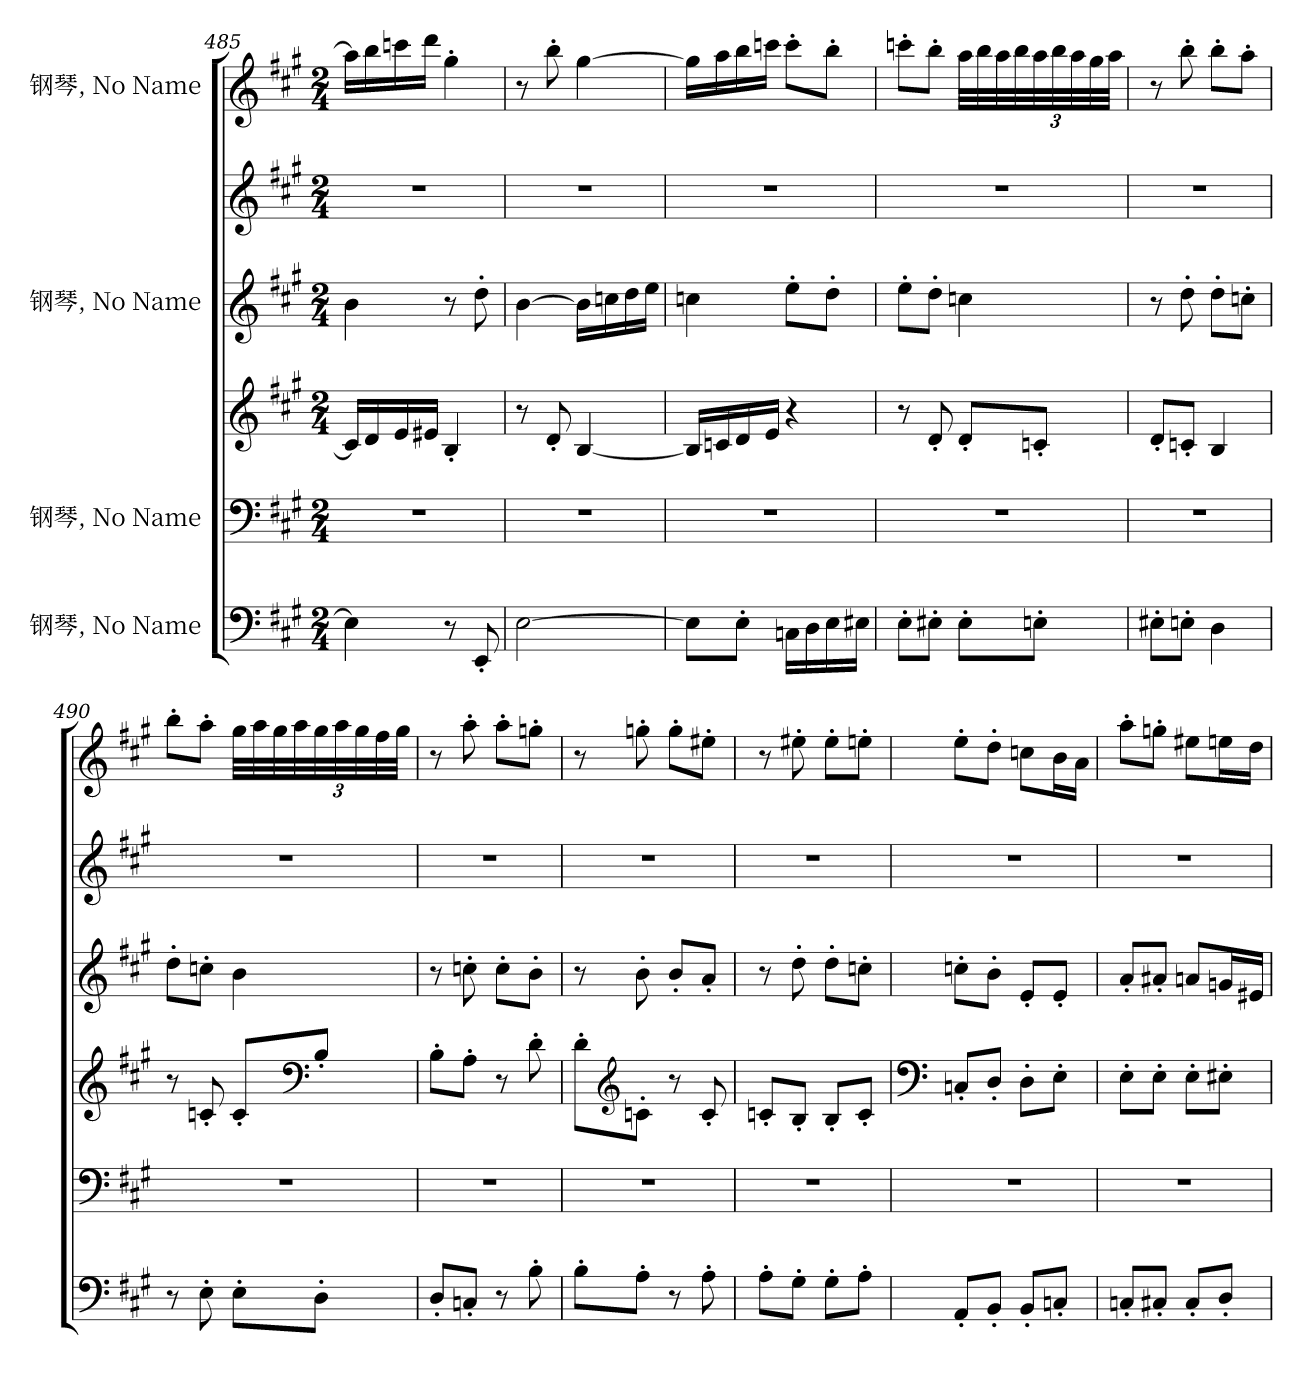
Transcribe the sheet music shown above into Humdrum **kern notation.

**kern	**kern	**kern	**kern	**kern	**kern
*part4	*part3	*part3	*part2	*part2	*part1
*staff6	*staff5	*staff4	*staff3	*staff2	*staff1
*I"钢琴, No Name	*I"钢琴, No Name	*	*I"钢琴, No Name	*	*I"钢琴, No Name
!!LO:PB:g=z
*clefF4	*clefF4	*clefG2	*clefG2	*clefG2	*clefG2
*k[f#c#g#]	*k[f#c#g#]	*k[f#c#g#]	*k[f#c#g#]	*k[f#c#g#]	*k[f#c#g#]
*M2/4	*M2/4	*M2/4	*M2/4	*M2/4	*M2/4
*MM121	*MM121	*MM121	*MM121	*MM121	*MM121
=485	=485	=485	=485	=485	=485
4E\]	2r	16c/LL]	4b\	2r	16aa\LL]
.	.	16d/	.	.	16bb\
.	.	16e/	.	.	16cccn\
.	.	16e#X/JJ	.	.	16ddd\JJ
8r	.	4B'/	8r	.	4gg#'\
8EE'/	.	.	8dd'\	.	.
=486	=486	=486	=486	=486	=486
*	*	*	*	*	*MM121
[2E\	2r	8r	[4b\	2r	8r
.	.	8d'/	.	.	8bb'\
.	.	[4B/	16b\LL]	.	[4gg#\
.	.	.	16ccn\	.	.
.	.	.	16dd\	.	.
.	.	.	16ee\JJ	.	.
=487	=487	=487	=487	=487	=487
*	*	*	*	*	*MM121
8E\L]	2r	16B/LL]	4ccn\	2r	16gg#\LL]
.	.	16cn/	.	.	16aa\
8E'\J	.	16d/	.	.	16bb\
.	.	16e/JJ	.	.	16cccn\JJ
16Cn\LL	.	4r	8ee'\L	.	8ccc'\L
16D\	.	.	.	.	.
16E\	.	.	8dd'\J	.	8bb'\J
16E#X\JJ	.	.	.	.	.
!!LO:LB:g=z
=488	=488	=488	=488	=488	=488
8E'\L	2r	8r	8ee'\L	2r	8cccn'\L
8E#X'\J	.	8d'/	8dd'\J	.	8bb'\J
8E#'\L	.	8d'/L	4ccn\	.	32aa\LLL
.	.	.	.	.	32bb\
.	.	.	.	.	32aa\
.	.	.	.	.	32bb\
*	*	*	*	*	*Xbrackettup
8En'\J	.	8cn'/J	.	.	48aa\
.	.	.	.	.	48bb\
.	.	.	.	.	48aa\
.	.	.	.	.	32gg#\
.	.	.	.	.	32aa\JJJ
=489	=489	=489	=489	=489	=489
8E#X'\L	2r	8d'/L	8r	2r	8r
8En'\J	.	8cn'/J	8dd'\	.	8bb'\
4D\	.	4B/	8dd'\L	.	8bb'\L
.	.	.	8ccn'\J	.	8aa'\J
=490	=490	=490	=490	=490	=490
8r	2r	8r	8dd'\L	2r	8bb'\L
8E'\	.	8cn'/	8ccn'\J	.	8aa'\J
8E'\L	.	8c'/L	4b\	.	32gg#\LLL
.	.	.	.	.	32aa\
.	.	.	.	.	32gg#\
.	.	.	.	.	32aa\
*	*	*clefF4	*	*	*
8D'\J	.	8B'/J	.	.	48gg#\
.	.	.	.	.	48aa\
.	.	.	.	.	48gg#\
.	.	.	.	.	32ff#\
.	.	.	.	.	32gg#\JJJ
!!LO:PB:g=z
=491	=491	=491	=491	=491	=491
8D'/L	2r	8B'\L	8r	2r	8r
8Cn'/J	.	8A'\J	8ccn'\	.	8aa'\
8r	.	8r	8cc'\L	.	8aa'\L
8B'\	.	8d'\	8b'\J	.	8ggn'\J
=492	=492	=492	=492	=492	=492
8B'\L	2r	8d'\L	8r	2r	8r
*	*	*clefG2	*	*	*
8A'\J	.	8cn'\J	8b'\	.	8ggn'\
8r	.	8r	8b'/L	.	8gg'\L
8A'\	.	8c'/	8a'/J	.	8ee#X'\J
=493	=493	=493	=493	=493	=493
8A'\L	2r	8cn'/L	8r	2r	8r
8G#'\J	.	8B'/J	8dd'\	.	8ee#X'\
8G#'\L	.	8B'/L	8dd'\L	.	8ee#'\L
8A'\J	.	8c'/J	8ccn'\J	.	8een'\J
=494	=494	=494	=494	=494	=494
*	*	*clefF4	*	*	*
8AA'/L	2r	8Cn'/L	8ccn'\L	2r	8ee'\L
8BB'/J	.	8D'/J	8b'\J	.	8dd'\J
8BB'/L	.	8D'\L	8e'/L	.	8ccn\L
8Cn'/J	.	8E'\J	8e'/J	.	16b\L
.	.	.	.	.	16a\JJ
=495	=495	=495	=495	=495	=495
8Cn'/L	2r	8E'\L	8a'/L	2r	8aa'\L
8C#X'/J	.	8E'\J	8a#X'/J	.	8ggn'\J
8C#'/L	.	8E'\L	8an/L	.	8ee#X\L
8D'/J	.	8E#X'\J	16gn/L	.	16een\L
.	.	.	16e#X/JJ	.	16dd\JJ
=	=	=	=	=	=
*-	*-	*-	*-	*-	*-
